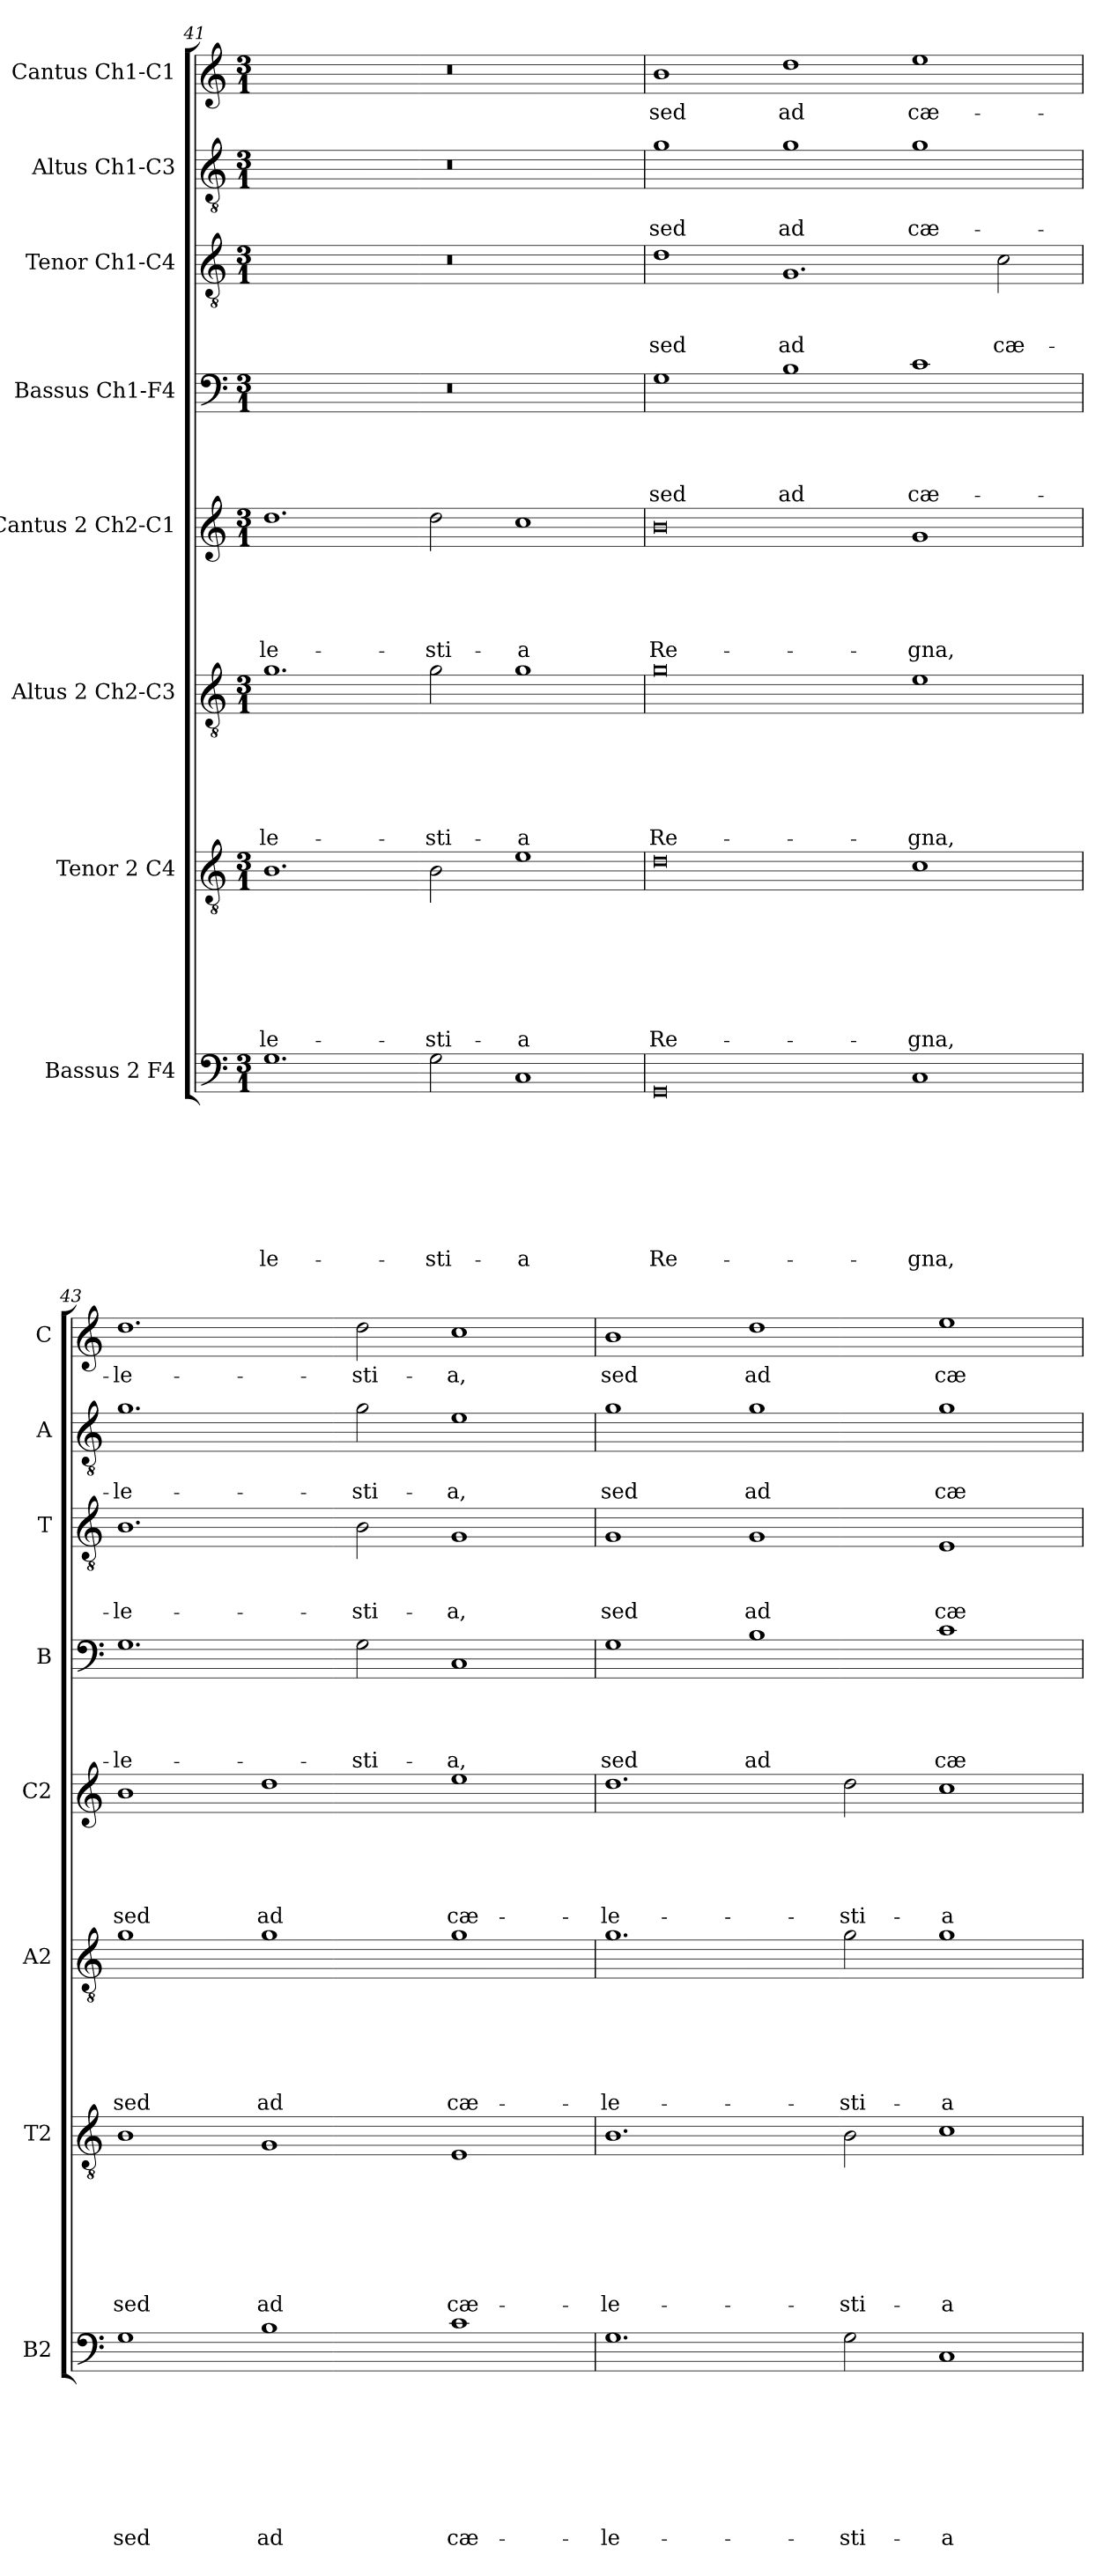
**kern	**text	**text	**text	**text	**text	**text	**text	**text	**kern	**text	**text	**text	**text	**text	**text	**text	**kern	**text	**text	**text	**text	**text	**text	**kern	**text	**text	**text	**text	**text	**kern	**text	**text	**text	**text	**kern	**text	**text	**text	**kern	**text	**text	**kern	**text
*part8	*part8	*part8	*part8	*part8	*part8	*part8	*part8	*part8	*part7	*part7	*part7	*part7	*part7	*part7	*part7	*part7	*part6	*part6	*part6	*part6	*part6	*part6	*part6	*part5	*part5	*part5	*part5	*part5	*part5	*part4	*part4	*part4	*part4	*part4	*part3	*part3	*part3	*part3	*part2	*part2	*part2	*part1	*part1
*staff8	*staff8	*staff8	*staff8	*staff8	*staff8	*staff8	*staff8	*staff8	*staff7	*staff7	*staff7	*staff7	*staff7	*staff7	*staff7	*staff7	*staff6	*staff6	*staff6	*staff6	*staff6	*staff6	*staff6	*staff5	*staff5	*staff5	*staff5	*staff5	*staff5	*staff4	*staff4	*staff4	*staff4	*staff4	*staff3	*staff3	*staff3	*staff3	*staff2	*staff2	*staff2	*staff1	*staff1
*I"Bassus 2 F4	*	*	*	*	*	*	*	*	*I"Tenor 2 C4	*	*	*	*	*	*	*	*I"Altus 2 Ch2-C3	*	*	*	*	*	*	*I"Cantus 2 Ch2-C1	*	*	*	*	*	*I"Bassus  Ch1-F4	*	*	*	*	*I"Tenor Ch1-C4	*	*	*	*I"Altus  Ch1-C3	*	*	*I"Cantus Ch1-C1	*
*I'B2	*	*	*	*	*	*	*	*	*I'T2	*	*	*	*	*	*	*	*I'A2	*	*	*	*	*	*	*I'C2	*	*	*	*	*	*I'B	*	*	*	*	*I'T	*	*	*	*I'A	*	*	*I'C	*
*clefF4	*	*	*	*	*	*	*	*	*clefGv2	*	*	*	*	*	*	*	*clefGv2	*	*	*	*	*	*	*clefG2	*	*	*	*	*	*clefF4	*	*	*	*	*clefGv2	*	*	*	*clefGv2	*	*	*clefG2	*
*k[]	*	*	*	*	*	*	*	*	*k[]	*	*	*	*	*	*	*	*k[]	*	*	*	*	*	*	*k[]	*	*	*	*	*	*k[]	*	*	*	*	*k[]	*	*	*	*k[]	*	*	*k[]	*
*C:	*	*	*	*	*	*	*	*	*C:	*	*	*	*	*	*	*	*C:	*	*	*	*	*	*	*C:	*	*	*	*	*	*C:	*	*	*	*	*C:	*	*	*	*C:	*	*	*C:	*
*M3/1	*	*	*	*	*	*	*	*	*M3/1	*	*	*	*	*	*	*	*M3/1	*	*	*	*	*	*	*M3/1	*	*	*	*	*	*M3/1	*	*	*	*	*M3/1	*	*	*	*M3/1	*	*	*M3/1	*
=41	=41	=41	=41	=41	=41	=41	=41	=41	=41	=41	=41	=41	=41	=41	=41	=41	=41	=41	=41	=41	=41	=41	=41	=41	=41	=41	=41	=41	=41	=41	=41	=41	=41	=41	=41	=41	=41	=41	=41	=41	=41	=41	=41
!	!	!	!	!	!	!	!	!LO:LY:b	!	!	!	!	!	!	!	!LO:LY:b	!	!	!	!	!	!	!LO:LY:b	!	!	!	!	!	!LO:LY:b	!	!	!	!	!	!	!	!	!	!	!	!	!	!
1.G	.	.	.	.	.	.	.	-le-	1.B	.	.	.	.	.	.	-le-	1.g	.	.	.	.	.	-le-	1.dd	.	.	.	.	-le-	0.r	.	.	.	.	0.r	.	.	.	0.r	.	.	0.r	.
!	!	!	!	!	!	!	!	!LO:LY:b	!	!	!	!	!	!	!	!LO:LY:b	!	!	!	!	!	!	!LO:LY:b	!	!	!	!	!	!LO:LY:b	!	!	!	!	!	!	!	!	!	!	!	!	!	!
2G\	.	.	.	.	.	.	.	-sti-	2B\	.	.	.	.	.	.	-sti-	2g\	.	.	.	.	.	-sti-	2dd\	.	.	.	.	-sti-	.	.	.	.	.	.	.	.	.	.	.	.	.	.
!	!	!	!	!	!	!	!	!LO:LY:b	!	!	!	!	!	!	!	!LO:LY:b	!	!	!	!	!	!	!LO:LY:b	!	!	!	!	!	!LO:LY:b	!	!	!	!	!	!	!	!	!	!	!	!	!	!
1C	.	.	.	.	.	.	.	-a	1e	.	.	.	.	.	.	-a	1g	.	.	.	.	.	-a	1cc	.	.	.	.	-a	.	.	.	.	.	.	.	.	.	.	.	.	.	.
=42	=42	=42	=42	=42	=42	=42	=42	=42	=42	=42	=42	=42	=42	=42	=42	=42	=42	=42	=42	=42	=42	=42	=42	=42	=42	=42	=42	=42	=42	=42	=42	=42	=42	=42	=42	=42	=42	=42	=42	=42	=42	=42	=42
!	!	!	!	!	!	!	!	!LO:LY:b	!	!	!	!	!	!	!	!LO:LY:b	!	!	!	!	!	!	!LO:LY:b	!	!	!	!	!	!LO:LY:b	!	!	!	!	!LO:LY:b	!	!	!	!LO:LY:b	!	!	!LO:LY:b	!	!LO:LY:b
0GG	.	.	.	.	.	.	.	Re-	0d	.	.	.	.	.	.	Re-	0g	.	.	.	.	.	Re-	0b	.	.	.	.	Re-	1G	.	.	.	sed	1d	.	.	sed	1g	.	sed	1b	sed
!	!	!	!	!	!	!	!	!	!	!	!	!	!	!	!	!	!	!	!	!	!	!	!	!	!	!	!	!	!	!	!	!	!	!LO:LY:b	!	!	!	!LO:LY:b	!	!	!LO:LY:b	!	!LO:LY:b
.	.	.	.	.	.	.	.	.	.	.	.	.	.	.	.	.	.	.	.	.	.	.	.	.	.	.	.	.	.	1B	.	.	.	ad	1.G	.	.	ad	1g	.	ad	1dd	ad
!	!	!	!	!	!	!	!	!LO:LY:b	!	!	!	!	!	!	!	!LO:LY:b	!	!	!	!	!	!	!LO:LY:b	!	!	!	!	!	!LO:LY:b	!	!	!	!	!LO:LY:b	!	!	!	!	!	!	!LO:LY:b	!	!LO:LY:b
1C	.	.	.	.	.	.	.	-gna,	1c	.	.	.	.	.	.	-gna,	1e	.	.	.	.	.	-gna,	1g	.	.	.	.	-gna,	1c	.	.	.	cæ-	.	.	.	.	1g	.	cæ-	1ee	cæ-
!	!	!	!	!	!	!	!	!	!	!	!	!	!	!	!	!	!	!	!	!	!	!	!	!	!	!	!	!	!	!	!	!	!	!	!	!	!	!LO:LY:b	!	!	!	!	!
.	.	.	.	.	.	.	.	.	.	.	.	.	.	.	.	.	.	.	.	.	.	.	.	.	.	.	.	.	.	.	.	.	.	.	2c\	.	.	cæ-	.	.	.	.	.
=43	=43	=43	=43	=43	=43	=43	=43	=43	=43	=43	=43	=43	=43	=43	=43	=43	=43	=43	=43	=43	=43	=43	=43	=43	=43	=43	=43	=43	=43	=43	=43	=43	=43	=43	=43	=43	=43	=43	=43	=43	=43	=43	=43
!	!	!	!	!	!	!	!	!LO:LY:b	!	!	!	!	!	!	!	!LO:LY:b	!	!	!	!	!	!	!LO:LY:b	!	!	!	!	!	!LO:LY:b	!	!	!	!	!LO:LY:b	!	!	!	!LO:LY:b	!	!	!LO:LY:b	!	!LO:LY:b
1G	.	.	.	.	.	.	.	sed	1B	.	.	.	.	.	.	sed	1g	.	.	.	.	.	sed	1b	.	.	.	.	sed	1.G	.	.	.	-le-	1.B	.	.	-le-	1.g	.	-le-	1.dd	-le-
!	!	!	!	!	!	!	!	!LO:LY:b	!	!	!	!	!	!	!	!LO:LY:b	!	!	!	!	!	!	!LO:LY:b	!	!	!	!	!	!LO:LY:b	!	!	!	!	!	!	!	!	!	!	!	!	!	!
1B	.	.	.	.	.	.	.	ad	1G	.	.	.	.	.	.	ad	1g	.	.	.	.	.	ad	1dd	.	.	.	.	ad	.	.	.	.	.	.	.	.	.	.	.	.	.	.
!	!	!	!	!	!	!	!	!	!	!	!	!	!	!	!	!	!	!	!	!	!	!	!	!	!	!	!	!	!	!	!	!	!	!LO:LY:b	!	!	!	!LO:LY:b	!	!	!LO:LY:b	!	!LO:LY:b
.	.	.	.	.	.	.	.	.	.	.	.	.	.	.	.	.	.	.	.	.	.	.	.	.	.	.	.	.	.	2G\	.	.	.	-sti-	2B\	.	.	-sti-	2g\	.	-sti-	2dd\	-sti-
!	!	!	!	!	!	!	!	!LO:LY:b	!	!	!	!	!	!	!	!LO:LY:b	!	!	!	!	!	!	!LO:LY:b	!	!	!	!	!	!LO:LY:b	!	!	!	!	!LO:LY:b	!	!	!	!LO:LY:b	!	!	!LO:LY:b	!	!LO:LY:b
1c	.	.	.	.	.	.	.	cæ-	1E	.	.	.	.	.	.	cæ-	1g	.	.	.	.	.	cæ-	1ee	.	.	.	.	cæ-	1C	.	.	.	-a,	1G	.	.	-a,	1e	.	-a,	1cc	-a,
=44	=44	=44	=44	=44	=44	=44	=44	=44	=44	=44	=44	=44	=44	=44	=44	=44	=44	=44	=44	=44	=44	=44	=44	=44	=44	=44	=44	=44	=44	=44	=44	=44	=44	=44	=44	=44	=44	=44	=44	=44	=44	=44	=44
!	!	!	!	!	!	!	!	!LO:LY:b	!	!	!	!	!	!	!	!LO:LY:b	!	!	!	!	!	!	!LO:LY:b	!	!	!	!	!	!LO:LY:b	!	!	!	!	!LO:LY:b	!	!	!	!LO:LY:b	!	!	!LO:LY:b	!	!LO:LY:b
1.G	.	.	.	.	.	.	.	-le-	1.B	.	.	.	.	.	.	-le-	1.g	.	.	.	.	.	-le-	1.dd	.	.	.	.	-le-	1G	.	.	.	sed	1G	.	.	sed	1g	.	sed	1b	sed
!	!	!	!	!	!	!	!	!	!	!	!	!	!	!	!	!	!	!	!	!	!	!	!	!	!	!	!	!	!	!	!	!	!	!LO:LY:b	!	!	!	!LO:LY:b	!	!	!LO:LY:b	!	!LO:LY:b
.	.	.	.	.	.	.	.	.	.	.	.	.	.	.	.	.	.	.	.	.	.	.	.	.	.	.	.	.	.	1B	.	.	.	ad	1G	.	.	ad	1g	.	ad	1dd	ad
!	!	!	!	!	!	!	!	!LO:LY:b	!	!	!	!	!	!	!	!LO:LY:b	!	!	!	!	!	!	!LO:LY:b	!	!	!	!	!	!LO:LY:b	!	!	!	!	!	!	!	!	!	!	!	!	!	!
2G\	.	.	.	.	.	.	.	-sti-	2B\	.	.	.	.	.	.	-sti-	2g\	.	.	.	.	.	-sti-	2dd\	.	.	.	.	-sti-	.	.	.	.	.	.	.	.	.	.	.	.	.	.
!	!	!	!	!	!	!	!	!LO:LY:b	!	!	!	!	!	!	!	!LO:LY:b	!	!	!	!	!	!	!LO:LY:b	!	!	!	!	!	!LO:LY:b	!	!	!	!	!LO:LY:b	!	!	!	!LO:LY:b	!	!	!LO:LY:b	!	!LO:LY:b
1C	.	.	.	.	.	.	.	-a	1c	.	.	.	.	.	.	-a	1g	.	.	.	.	.	-a	1cc	.	.	.	.	-a	1c	.	.	.	cæ-	1E	.	.	cæ-	1g	.	cæ-	1ee	cæ-
=	=	=	=	=	=	=	=	=	=	=	=	=	=	=	=	=	=	=	=	=	=	=	=	=	=	=	=	=	=	=	=	=	=	=	=	=	=	=	=	=	=	=	=
*-	*-	*-	*-	*-	*-	*-	*-	*-	*-	*-	*-	*-	*-	*-	*-	*-	*-	*-	*-	*-	*-	*-	*-	*-	*-	*-	*-	*-	*-	*-	*-	*-	*-	*-	*-	*-	*-	*-	*-	*-	*-	*-	*-
